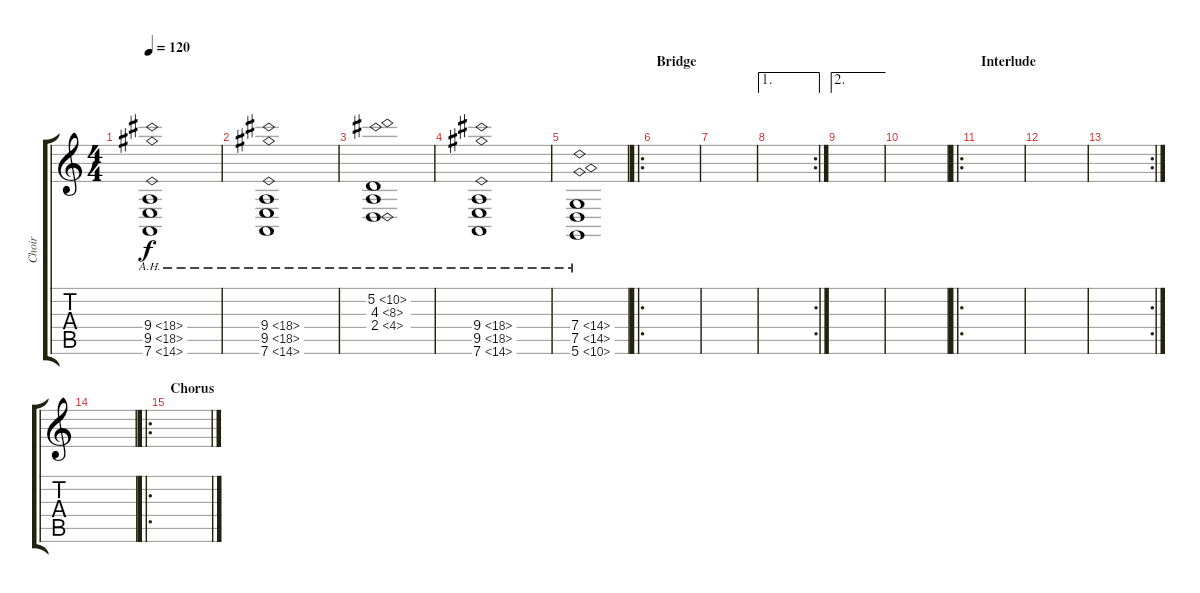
\track ("Choir" "Choir") {instrument choiraahs}
\staff {score tabs}
\tuning (D4 A3 F3 C3 G2 D2) {hide}
\ts (4 4)
\tempo 120
\clef g2
\ks c
(9.4{ah 9} 9.5{ah 9} 7.6{ah 7}).1{dy f} |
(9.4{ah 9} 9.5{ah 9} 7.6{ah 7}).1 |
(5.2{ah 5} 4.3{ah 4} 2.4{ah 2}).1 |
(9.4{ah 9} 9.5{ah 9} 7.6{ah 7}).1 |
(7.4{ah 7} 7.5{ah 7} 5.6{ah 5}).1 |
\ro
\section ("" "Bridge")
|
|
\ae 1
\rc 2
|
\ae 2
|
|
\ro
\section ("" "Interlude")
|
|
\rc 2
|
|
\ro
\section ("" "Chorus")
